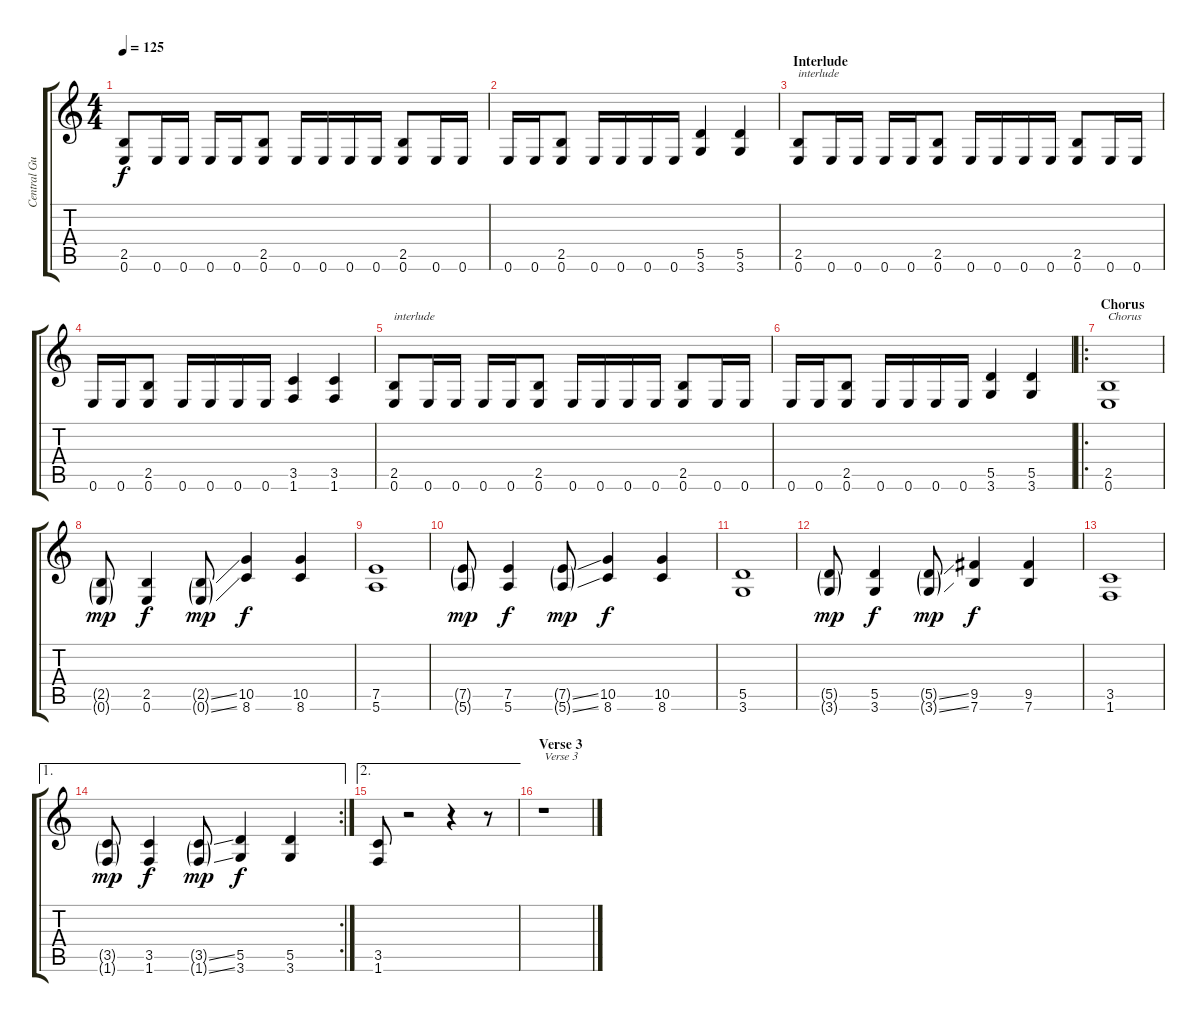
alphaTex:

\track ("Central Guitar" "Central Gu") {instrument distortionguitar}
\staff {score tabs}
\tuning (E4 B3 G3 D3 A2 E2) {hide}
\ts (4 4)
\tempo 125
\clef g2
\ks c
(2.5 0.6).8{dy f} 0.6.16 0.6.16 0.6.16 0.6.16 (2.5 0.6).8 0.6.16 0.6.16 0.6.16 0.6.16 (2.5 0.6).8 0.6.16 0.6.16 |
0.6.16 0.6.16 (2.5 0.6).8 0.6.16 0.6.16 0.6.16 0.6.16 (5.5 3.6).4 (5.5 3.6).4 |
\section ("" "Interlude")
(2.5 0.6).8{txt "interlude"} 0.6.16 0.6.16 0.6.16 0.6.16 (2.5 0.6).8 0.6.16 0.6.16 0.6.16 0.6.16 (2.5 0.6).8 0.6.16 0.6.16 |
0.6.16 0.6.16 (2.5 0.6).8 0.6.16 0.6.16 0.6.16 0.6.16 (3.5 1.6).4 (3.5 1.6).4 |
(2.5 0.6).8{txt "interlude"} 0.6.16 0.6.16 0.6.16 0.6.16 (2.5 0.6).8 0.6.16 0.6.16 0.6.16 0.6.16 (2.5 0.6).8 0.6.16 0.6.16 |
0.6.16 0.6.16 (2.5 0.6).8 0.6.16 0.6.16 0.6.16 0.6.16 (5.5 3.6).4 (5.5 3.6).4 |
\ro
\section ("" "Chorus")
(2.5 0.6).1{txt "Chorus"} |
(2.5{g} 0.6{g}).8{dy mp} (2.5 0.6).4{dy f} (2.5{ss g} 0.6{ss g}).8{dy mp} (10.5 8.6).4{dy f} (10.5 8.6).4 |
(7.5 5.6).1 |
(7.5{g} 5.6{g}).8{dy mp} (7.5 5.6).4{dy f} (7.5{ss g} 5.6{ss g}).8{dy mp} (10.5 8.6).4{dy f} (10.5 8.6).4 |
(5.5 3.6).1 |
(5.5{g} 3.6{g}).8{dy mp} (5.5 3.6).4{dy f} (5.5{ss g} 3.6{ss g}).8{dy mp} (9.5 7.6).4{dy f} (9.5 7.6).4 |
(3.5 1.6).1 |
\ae 1
\rc 2
(3.5{g} 1.6{g}).8{dy mp} (3.5 1.6).4{dy f} (3.5{ss g} 1.6{ss g}).8{dy mp} (5.5 3.6).4{dy f} (5.5 3.6).4 |
\ae 2
(3.5 1.6).8 r.2 r.4 r.8 |
\section ("" "Verse 3")
r.1{txt "Verse 3"}
